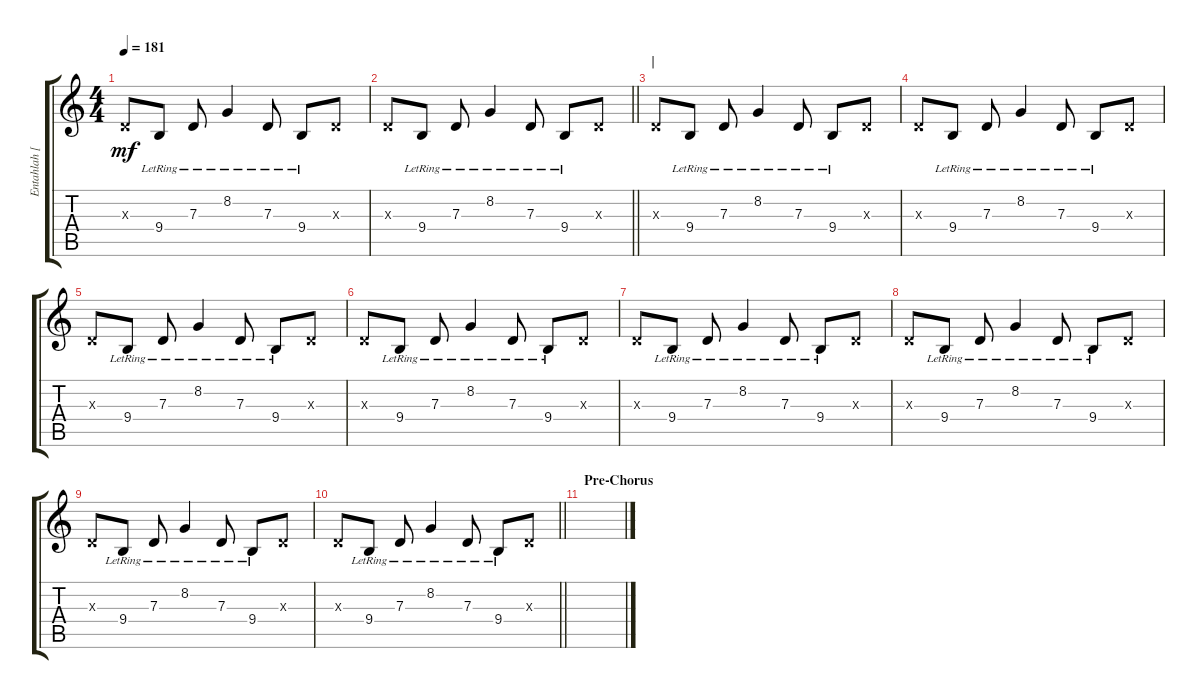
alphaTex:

\track ("Entahlah [Added]" "Entahlah [") {instrument acousticgrandpiano}
\staff {score tabs}
\tuning (E4 B3 G3 D3 A2 E2) {hide}
\ts (4 4)
\tempo 181
\clef g2
\ks c
7.3{x}.8{dy mf} 9.4{lr}.8 7.3{lr}.8 8.2{lr}.4 7.3{lr}.8 9.4{lr}.8 7.3{x}.8 |
\barLineRight lightlight
7.3{x}.8 9.4{lr}.8 7.3{lr}.8 8.2{lr}.4 7.3{lr}.8 9.4{lr}.8 7.3{x}.8 |
\section ("" "|")
7.3{x}.8 9.4{lr}.8 7.3{lr}.8 8.2{lr}.4 7.3{lr}.8 9.4{lr}.8 7.3{x}.8 |
7.3{x}.8 9.4{lr}.8 7.3{lr}.8 8.2{lr}.4 7.3{lr}.8 9.4{lr}.8 7.3{x}.8 |
7.3{x}.8 9.4{lr}.8 7.3{lr}.8 8.2{lr}.4 7.3{lr}.8 9.4{lr}.8 7.3{x}.8 |
7.3{x}.8 9.4{lr}.8 7.3{lr}.8 8.2{lr}.4 7.3{lr}.8 9.4{lr}.8 7.3{x}.8 |
7.3{x}.8 9.4{lr}.8 7.3{lr}.8 8.2{lr}.4 7.3{lr}.8 9.4{lr}.8 7.3{x}.8 |
7.3{x}.8 9.4{lr}.8 7.3{lr}.8 8.2{lr}.4 7.3{lr}.8 9.4{lr}.8 7.3{x}.8 |
7.3{x}.8 9.4{lr}.8 7.3{lr}.8 8.2{lr}.4 7.3{lr}.8 9.4{lr}.8 7.3{x}.8 |
\barLineRight lightlight
7.3{x}.8 9.4{lr}.8 7.3{lr}.8 8.2{lr}.4 7.3{lr}.8 9.4{lr}.8 7.3{x}.8 |
\section ("" "Pre-Chorus")
